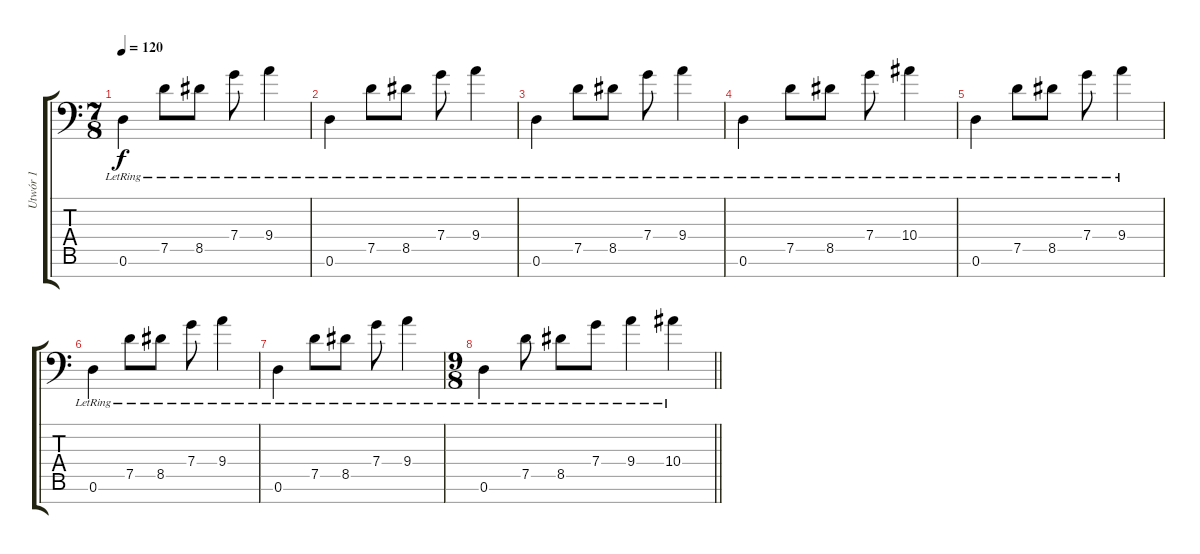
\track ("Utwór 1" "Utwór 1") {instrument electricguitarclean}
\staff {score tabs}
\tuning (D4 A3 F3 C3 G2 D2 A1) {hide}
\ts (7 8)
\tempo 120
\clef f4
\ks c
0.6{lr}.4{dy f} 7.5{lr}.8 8.5{lr}.8 7.4{lr}.8 9.4{lr}.4 |
0.6{lr}.4 7.5{lr}.8 8.5{lr}.8 7.4{lr}.8 9.4{lr}.4 |
0.6{lr}.4 7.5{lr}.8 8.5{lr}.8 7.4{lr}.8 9.4{lr}.4 |
0.6{lr}.4 7.5{lr}.8 8.5{lr}.8 7.4{lr}.8 10.4{lr}.4 |
0.6{lr}.4 7.5{lr}.8 8.5{lr}.8 7.4{lr}.8 9.4{lr}.4 |
0.6{lr}.4 7.5{lr}.8 8.5{lr}.8 7.4{lr}.8 9.4{lr}.4 |
0.6{lr}.4 7.5{lr}.8 8.5{lr}.8 7.4{lr}.8 9.4{lr}.4 |
\ts (9 8)
\barLineRight lightlight
0.6{lr}.4 7.5{lr}.8 8.5{lr}.8 7.4{lr}.8 9.4{lr}.4 10.4{lr}.4
